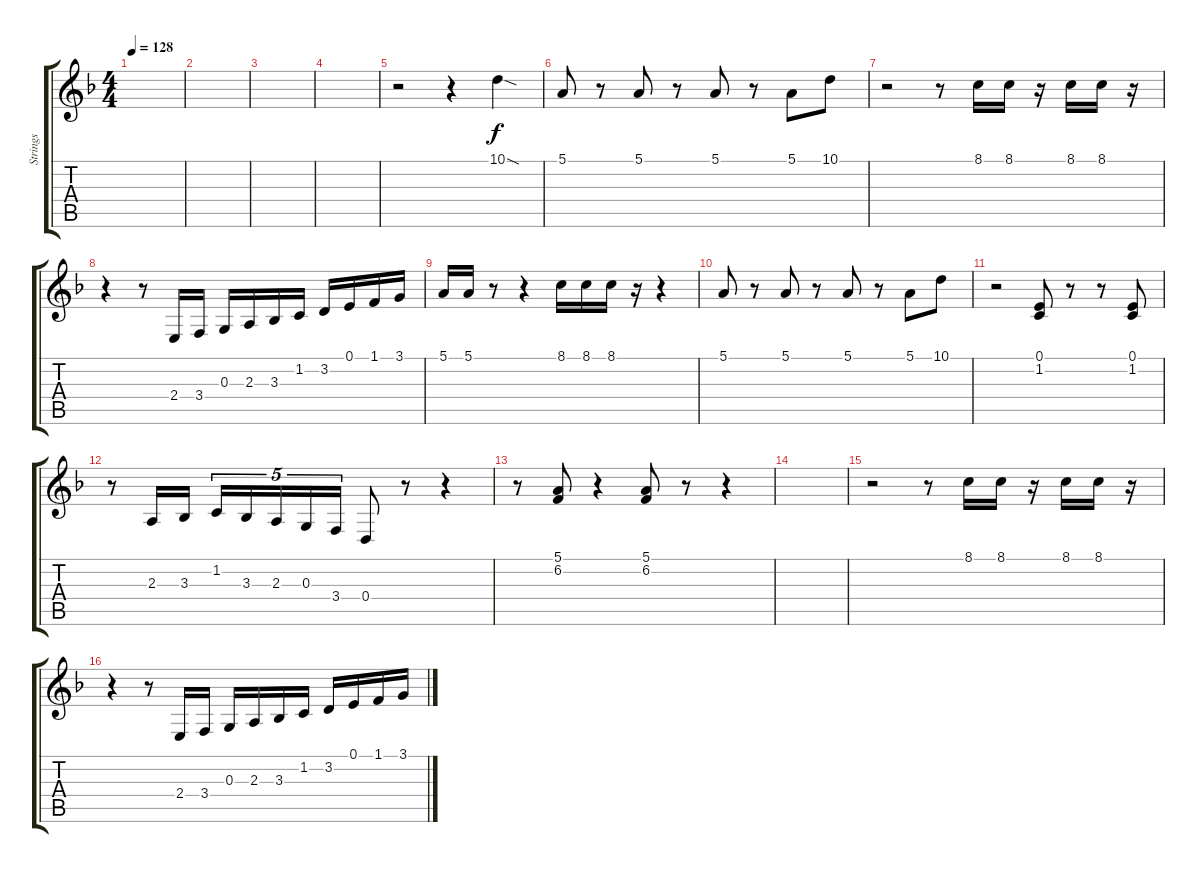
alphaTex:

\track ("Strings" "Strings") {instrument stringensemble1}
\staff {score tabs}
\tuning (E4 B3 G3 D3 A2 E2) {hide}
\ts (4 4)
\tempo 128
\clef g2
\ks f
|
|
|
|
r.2 r.4 10.1{sod}.4 |
5.1.8 r.8 5.1.8 r.8 5.1.8 r.8 5.1.8 10.1.8 |
r.2 r.8 8.1.16 8.1.16 r.16 8.1.16 8.1.16 r.16 |
r.4 r.8 2.4.16 3.4.16 0.3.16 2.3.16 3.3.16 1.2.16 3.2.16 0.1.16 1.1.16 3.1.16 |
5.1.16 5.1.16 r.8 r.4 8.1.16 8.1.16 8.1.16 r.16 r.4 |
5.1.8 r.8 5.1.8 r.8 5.1.8 r.8 5.1.8 10.1.8 |
r.2 (0.1 1.2).8 r.8 r.8 (0.1 1.2).8 |
r.8 2.3.16 3.3.16 1.2.16{tu (5 4)} 3.3.16{tu (5 4)} 2.3.16{tu (5 4)} 0.3.16{tu (5 4)} 3.4.16{tu (5 4)} 0.4.8 r.8 r.4 |
r.8 (5.1 6.2).8 r.4 (5.1 6.2).8 r.8 r.4 |
|
r.2 r.8 8.1.16 8.1.16 r.16 8.1.16 8.1.16 r.16 |
r.4 r.8 2.4.16 3.4.16 0.3.16 2.3.16 3.3.16 1.2.16 3.2.16 0.1.16 1.1.16 3.1.16
